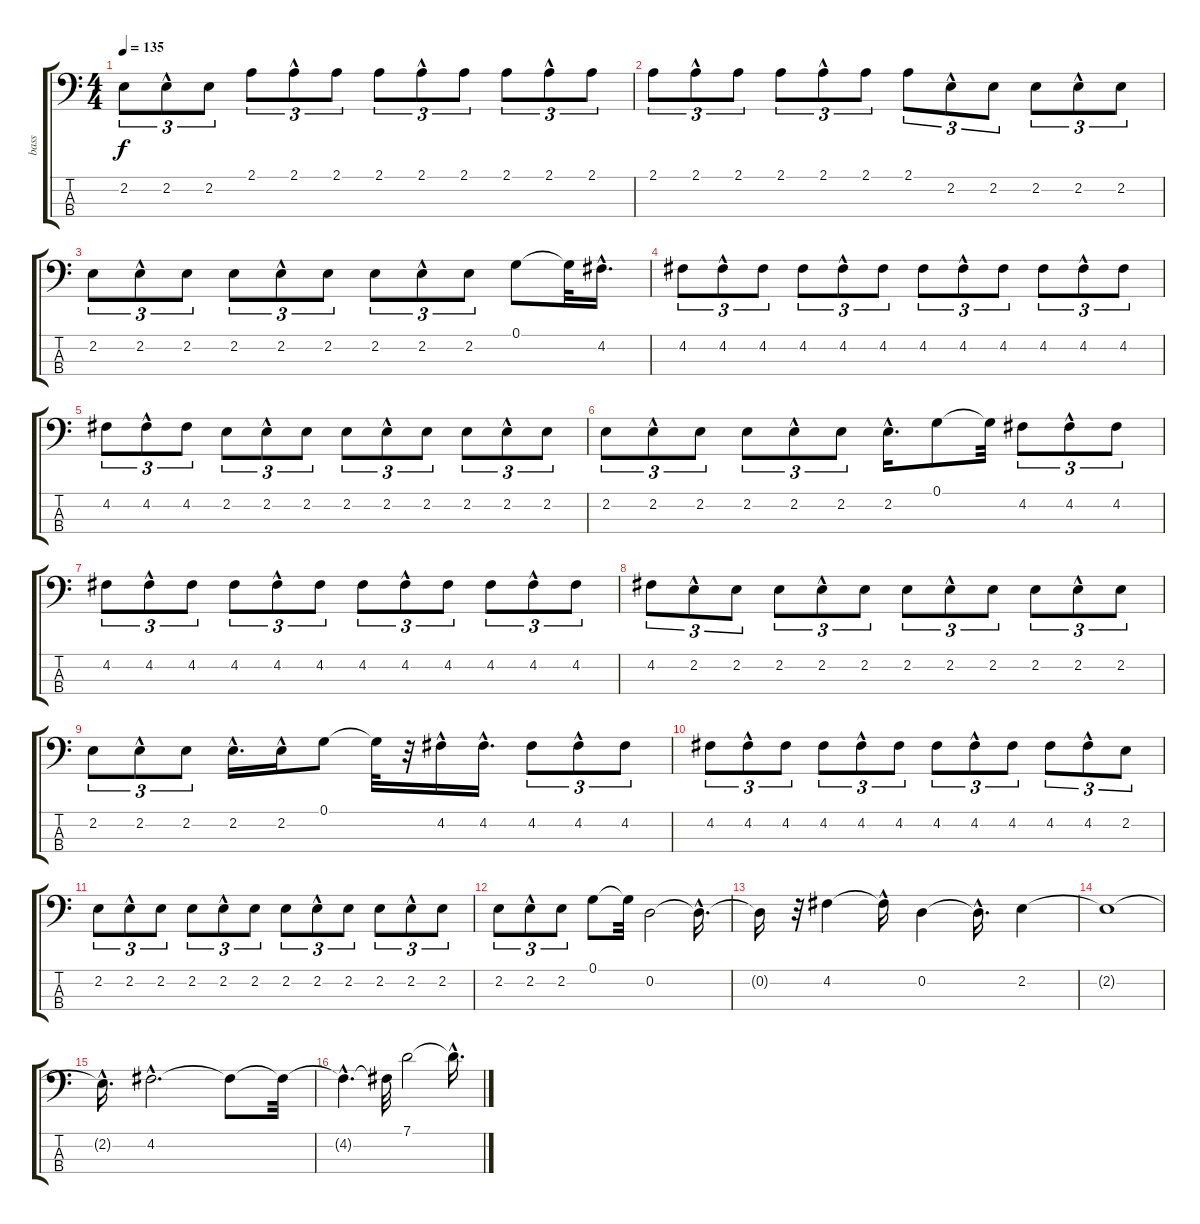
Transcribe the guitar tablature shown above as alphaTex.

\track ("bass" "bass") {instrument electricbassfinger}
\staff {score tabs}
\tuning (G2 D2 A1 E1) {hide}
\ts (4 4)
\tempo 135
\clef f4
\ks c
2.2.8{tu (3 2) dy f} 2.2{hac}.8{tu (3 2)} 2.2.8{tu (3 2)} 2.1.8{tu (3 2)} 2.1{hac}.8{tu (3 2)} 2.1.8{tu (3 2)} 2.1.8{tu (3 2)} 2.1{hac}.8{tu (3 2)} 2.1.8{tu (3 2)} 2.1.8{tu (3 2)} 2.1{hac}.8{tu (3 2)} 2.1.8{tu (3 2)} |
2.1.8{tu (3 2)} 2.1{hac}.8{tu (3 2)} 2.1.8{tu (3 2)} 2.1.8{tu (3 2)} 2.1{hac}.8{tu (3 2)} 2.1.8{tu (3 2)} 2.1.8{tu (3 2)} 2.2{hac}.8{tu (3 2)} 2.2.8{tu (3 2)} 2.2.8{tu (3 2)} 2.2{hac}.8{tu (3 2)} 2.2.8{tu (3 2)} |
2.2.8{tu (3 2)} 2.2{hac}.8{tu (3 2)} 2.2.8{tu (3 2)} 2.2.8{tu (3 2)} 2.2{hac}.8{tu (3 2)} 2.2.8{tu (3 2)} 2.2.8{tu (3 2)} 2.2{hac}.8{tu (3 2)} 2.2.8{tu (3 2)} 0.1.8 0.1{t}.32 4.2{hac}.16{d} |
4.2.8{tu (3 2)} 4.2{hac}.8{tu (3 2)} 4.2.8{tu (3 2)} 4.2.8{tu (3 2)} 4.2{hac}.8{tu (3 2)} 4.2.8{tu (3 2)} 4.2.8{tu (3 2)} 4.2{hac}.8{tu (3 2)} 4.2.8{tu (3 2)} 4.2.8{tu (3 2)} 4.2{hac}.8{tu (3 2)} 4.2.8{tu (3 2)} |
4.2.8{tu (3 2)} 4.2{hac}.8{tu (3 2)} 4.2.8{tu (3 2)} 2.2.8{tu (3 2)} 2.2{hac}.8{tu (3 2)} 2.2.8{tu (3 2)} 2.2.8{tu (3 2)} 2.2{hac}.8{tu (3 2)} 2.2.8{tu (3 2)} 2.2.8{tu (3 2)} 2.2{hac}.8{tu (3 2)} 2.2.8{tu (3 2)} |
2.2.8{tu (3 2)} 2.2{hac}.8{tu (3 2)} 2.2.8{tu (3 2)} 2.2.8{tu (3 2)} 2.2{hac}.8{tu (3 2)} 2.2.8{tu (3 2)} 2.2{hac}.16{d} 0.1.8 0.1{t}.32 4.2.8{tu (3 2)} 4.2{hac}.8{tu (3 2)} 4.2.8{tu (3 2)} |
4.2.8{tu (3 2)} 4.2{hac}.8{tu (3 2)} 4.2.8{tu (3 2)} 4.2.8{tu (3 2)} 4.2{hac}.8{tu (3 2)} 4.2.8{tu (3 2)} 4.2.8{tu (3 2)} 4.2{hac}.8{tu (3 2)} 4.2.8{tu (3 2)} 4.2.8{tu (3 2)} 4.2{hac}.8{tu (3 2)} 4.2.8{tu (3 2)} |
4.2.8{tu (3 2)} 2.2{hac}.8{tu (3 2)} 2.2.8{tu (3 2)} 2.2.8{tu (3 2)} 2.2{hac}.8{tu (3 2)} 2.2.8{tu (3 2)} 2.2.8{tu (3 2)} 2.2{hac}.8{tu (3 2)} 2.2.8{tu (3 2)} 2.2.8{tu (3 2)} 2.2{hac}.8{tu (3 2)} 2.2.8{tu (3 2)} |
2.2.8{tu (3 2)} 2.2{hac}.8{tu (3 2)} 2.2.8{tu (3 2)} 2.2{hac}.16{d} 2.2{hac}.16 0.1.8 0.1{t}.32 r.32 4.2{hac}.16 4.2{hac}.16{d} 4.2.8{tu (3 2)} 4.2{hac}.8{tu (3 2)} 4.2.8{tu (3 2)} |
4.2.8{tu (3 2)} 4.2{hac}.8{tu (3 2)} 4.2.8{tu (3 2)} 4.2.8{tu (3 2)} 4.2{hac}.8{tu (3 2)} 4.2.8{tu (3 2)} 4.2.8{tu (3 2)} 4.2{hac}.8{tu (3 2)} 4.2.8{tu (3 2)} 4.2.8{tu (3 2)} 4.2{hac}.8{tu (3 2)} 2.2.8{tu (3 2)} |
2.2.8{tu (3 2)} 2.2{hac}.8{tu (3 2)} 2.2.8{tu (3 2)} 2.2.8{tu (3 2)} 2.2{hac}.8{tu (3 2)} 2.2.8{tu (3 2)} 2.2.8{tu (3 2)} 2.2{hac}.8{tu (3 2)} 2.2.8{tu (3 2)} 2.2.8{tu (3 2)} 2.2{hac}.8{tu (3 2)} 2.2.8{tu (3 2)} |
2.2.8{tu (3 2)} 2.2{hac}.8{tu (3 2)} 2.2.8{tu (3 2)} 0.1.8 0.1{t}.32 0.2.2 0.2{hac t}.16{d} |
0.2{t}.16 r.32 4.2.4 4.2{hac t}.16 0.2.4 0.2{hac t}.16{d} 2.2.4 |
2.2{t}.1 |
2.2{hac t}.16{d} 4.2{hac}.2{d} 4.2{t}.8 4.2{t}.32 |
4.2{hac t}.4{d} 4.2{t}.32 7.1.2 7.1{hac t}.16{d}
